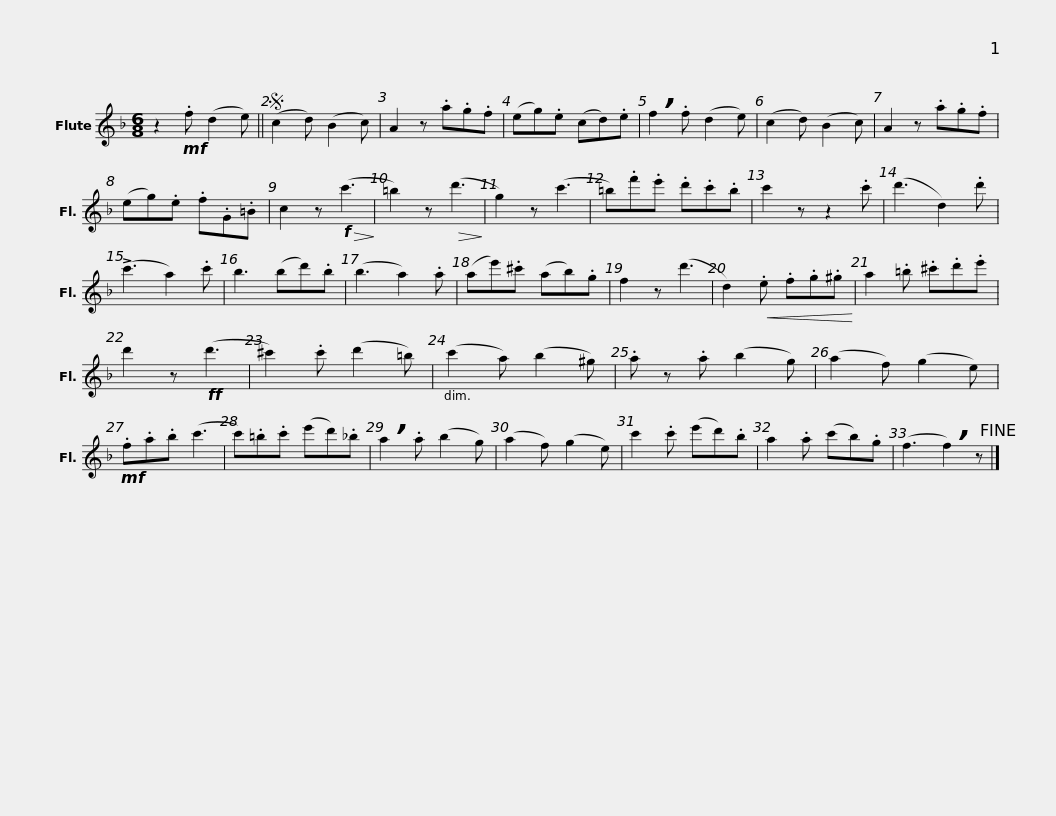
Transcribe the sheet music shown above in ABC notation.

X:1
L:1/8
M:6/8
I:linebreak $
K:F
V:1 treble
V:1
 z2!mf! .f (d2 e) ||S (c2 d) (B2 c) | A2 z .a.g.f | (eg).e (cd).e | !breath!f2 .f (d2 e) | %5
 (c2 d) (B2 c) | A2 z .a.g.f | (eg).e .f.G.=B | c2 z!f!!>(! (c'3!>)! |$ =b2) z!>(! (d'3!>)! | %10
 g2) z (c'3 | =b).f'.e' .d'.c'.b | c'2 z z2 .c' | (d'3 d2) .d' | (!>!c'3 a2) .c' | %15
 b3 (bd').b | (b3 a2) .a |$ (ae').^c' (ab).g | f2 z (d'3 | d2)!<(! .e .f.g.^g!<)! | %20
 a2 .=b .^c'.d'.e' | d'2 z!ff! (d'3 | ^c'2) .c' (d'2 =b) | (c'2 a) (b2 ^g) |$ .a z .a (b2 g) | %25
 (a2 f) (g2 e) |!mf! .f.a.b (c'3 | c').=b.c' (e'd')._b | !breath!a2 .a (b2 g) | (a2 f) (g2 e) | %30
 c'2 .c' (e'd').b |$ a2 .a (c'b).g | (f3 !breath!f2) z!fine! |] %33
